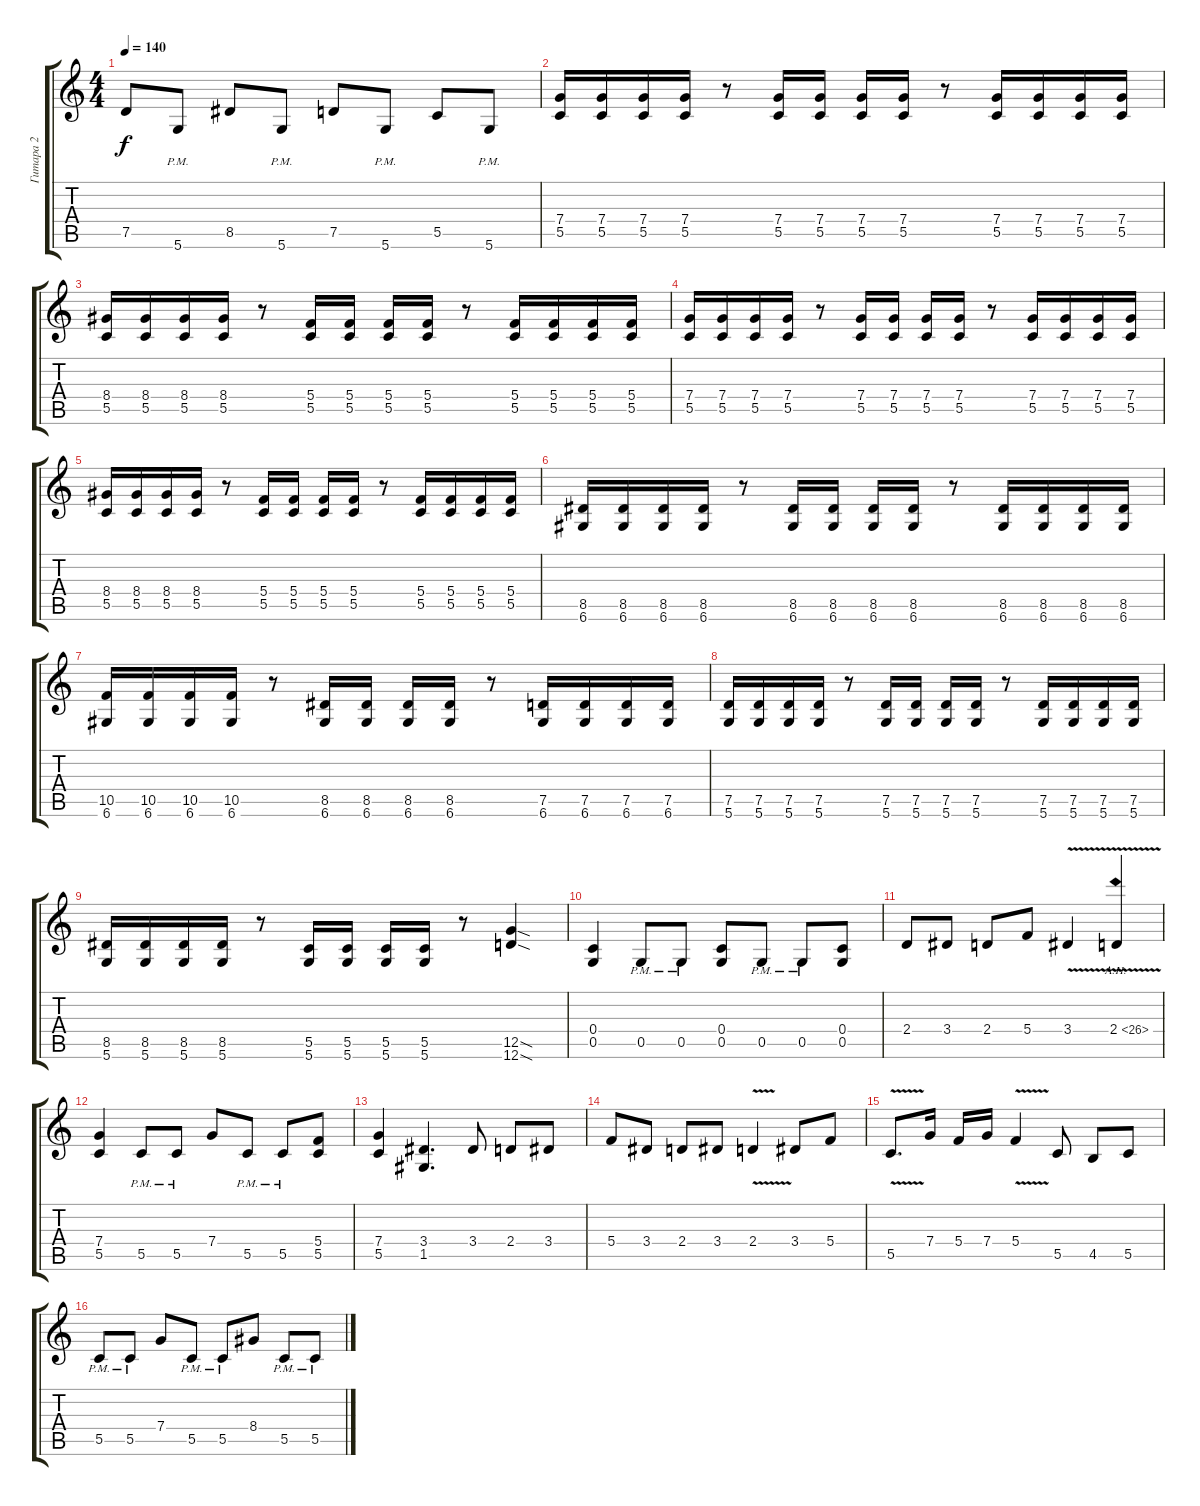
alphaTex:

\track ("Гитара 2" "Гитара 2") {instrument overdrivenguitar}
\staff {score tabs}
\tuning (D4 A3 F3 C3 G2 D2) {hide}
\ts (4 4)
\tempo 140
\clef g2
\ks c
7.5.8{dy f} 5.6{pm}.8 8.5.8 5.6{pm}.8 7.5.8 5.6{pm}.8 5.5.8 5.6{pm}.8 |
(7.4 5.5).16 (7.4 5.5).16 (7.4 5.5).16 (7.4 5.5).16 r.8 (7.4 5.5).16 (7.4 5.5).16 (7.4 5.5).16 (7.4 5.5).16 r.8 (7.4 5.5).16 (7.4 5.5).16 (7.4 5.5).16 (7.4 5.5).16 |
(8.4 5.5).16 (8.4 5.5).16 (8.4 5.5).16 (8.4 5.5).16 r.8 (5.4 5.5).16 (5.4 5.5).16 (5.4 5.5).16 (5.4 5.5).16 r.8 (5.4 5.5).16 (5.4 5.5).16 (5.4 5.5).16 (5.4 5.5).16 |
(7.4 5.5).16 (7.4 5.5).16 (7.4 5.5).16 (7.4 5.5).16 r.8 (7.4 5.5).16 (7.4 5.5).16 (7.4 5.5).16 (7.4 5.5).16 r.8 (7.4 5.5).16 (7.4 5.5).16 (7.4 5.5).16 (7.4 5.5).16 |
(8.4 5.5).16 (8.4 5.5).16 (8.4 5.5).16 (8.4 5.5).16 r.8 (5.4 5.5).16 (5.4 5.5).16 (5.4 5.5).16 (5.4 5.5).16 r.8 (5.4 5.5).16 (5.4 5.5).16 (5.4 5.5).16 (5.4 5.5).16 |
(8.5 6.6).16 (8.5 6.6).16 (8.5 6.6).16 (8.5 6.6).16 r.8 (8.5 6.6).16 (8.5 6.6).16 (8.5 6.6).16 (8.5 6.6).16 r.8 (8.5 6.6).16 (8.5 6.6).16 (8.5 6.6).16 (8.5 6.6).16 |
(10.5 6.6).16 (10.5 6.6).16 (10.5 6.6).16 (10.5 6.6).16 r.8 (8.5 6.6).16 (8.5 6.6).16 (8.5 6.6).16 (8.5 6.6).16 r.8 (7.5 6.6).16 (7.5 6.6).16 (7.5 6.6).16 (7.5 6.6).16 |
(7.5 5.6).16 (7.5 5.6).16 (7.5 5.6).16 (7.5 5.6).16 r.8 (7.5 5.6).16 (7.5 5.6).16 (7.5 5.6).16 (7.5 5.6).16 r.8 (7.5 5.6).16 (7.5 5.6).16 (7.5 5.6).16 (7.5 5.6).16 |
(8.5 5.6).16 (8.5 5.6).16 (8.5 5.6).16 (8.5 5.6).16 r.8 (5.5 5.6).16 (5.5 5.6).16 (5.5 5.6).16 (5.5 5.6).16 r.8 (12.5{sod} 12.6{sod}).4 |
(0.4 0.5).4 0.5{pm}.8 0.5{pm}.8 (0.4 0.5).8 0.5{pm}.8 0.5{pm}.8 (0.4 0.5).8 |
2.4.8 3.4.8 2.4.8 5.4.8 3.4{v}.4 2.4{ah 24 v}.4 |
(7.4 5.5).4 5.5{pm}.8 5.5{pm}.8 7.4.8 5.5{pm}.8 5.5{pm}.8 (5.4 5.5).8 |
(7.4 5.5).4 (3.4 1.5).4{d} 3.4.8 2.4.8 3.4.8 |
5.4.8 3.4.8 2.4.8 3.4.8 2.4{v}.4 3.4.8 5.4.8 |
5.5{v}.8{d} 7.4.16 5.4.16 7.4.16 5.4{v}.4 5.5.8 4.5.8 5.5.8 |
5.5{pm}.8 5.5{pm}.8 7.4.8 5.5{pm}.8 5.5{pm}.8 8.4.8 5.5{pm}.8 5.5{pm}.8
